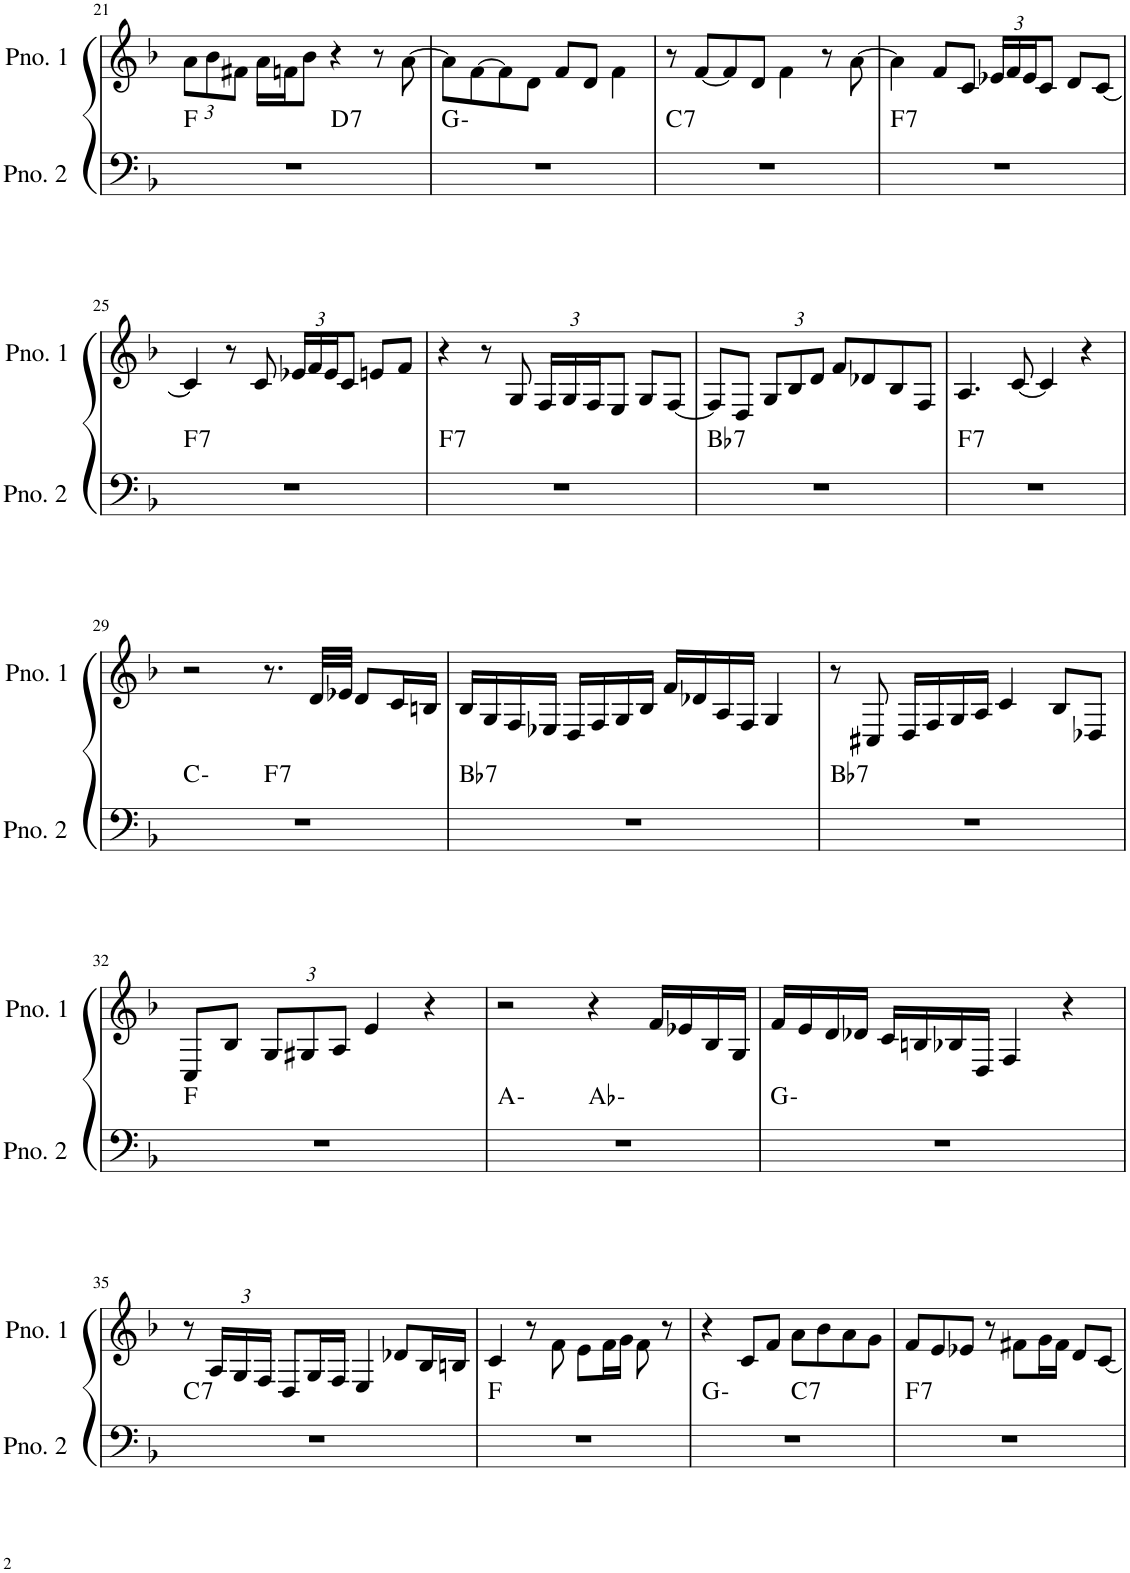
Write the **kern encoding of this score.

**kern	**harte	**kern
*part2	*part2	*part1
*staff2	*	*staff1
*I"ピアノ 2	*	*I"ピアノ 1
!!LO:PB:g=z
*clefF4	*	*clefG2
*k[b-]	*	*k[b-]
*M4/4	*	*M4/4
*	*	*Xbrackettup
=21	=21	=21
*^	*	*
1r	2ryy	F:maj	12a\L
.	.	.	12b-\
.	.	.	12f#X\J
.	.	.	16a\LL
.	.	.	16fn\J
.	.	.	8b-\J
!	!	!LO:H:kt=7	!
.	2ryy	D:7	4r
.	.	.	8r
.	.	.	[8a\
*v	*v	*	*
=22	=22	=22
1r	G:min	8a\L]
.	.	[8f\
.	.	8f\]
.	.	8d\J
.	.	8f/L
.	.	8d/J
.	.	4f\
=23	=23	=23
!	!LO:H:kt=7	!
1r	C:7	8r
.	.	[8f/L
.	.	8f/]
.	.	8d/J
.	.	4f\
.	.	8r
.	.	[8a\
=24	=24	=24
!	!LO:H:kt=7	!
1r	F:7	4a\]
.	.	8f/L
.	.	8c/J
.	.	24e-X/LL
.	.	24f/
.	.	24e-/J
.	.	8c/J
.	.	8d/L
.	.	[8c/J
!!LO:LB:g=z
=25	=25	=25
!	!LO:H:kt=7	!
1r	F:7	4c/]
.	.	8r
.	.	8c/
.	.	24e-X/LL
.	.	24f/
.	.	24e-/J
.	.	8c/J
.	.	8en/L
.	.	8f/J
=26	=26	=26
!	!LO:H:kt=7	!
1r	F:7	4r
.	.	8r
.	.	8G/
.	.	24F/LL
.	.	24G/
.	.	24F/J
.	.	8E/J
.	.	8G/L
.	.	[8F/J
=27	=27	=27
!	!LO:H:kt=7	!
1r	Bb:7	8F/L]
.	.	8D/J
.	.	12G/L
.	.	12B-/
.	.	12d/J
.	.	8f/L
.	.	8d-X/
.	.	8B-/
.	.	8F/J
=28	=28	=28
!	!LO:H:kt=7	!
1r	F:7	4.A/
.	.	[8c/
.	.	4c/]
.	.	4r
!!LO:LB:g=z
=29	=29	=29
*^	*	*
1r	2ryy	C:min	2r
!	!	!LO:H:kt=7	!
.	2ryy	F:7	8.r
.	.	.	32d/LLL
.	.	.	32e-X/JJJ
.	.	.	8d/L
.	.	.	16c/L
.	.	.	16Bn/JJ
=30	=30	=30	=30
!	!	!LO:H:kt=7	!
*v	*v	*	*
1r	Bb:7	16B-/LL
.	.	16G/
.	.	16F/
.	.	16E-X/JJ
.	.	16D/LL
.	.	16F/
.	.	16G/
.	.	16B-/JJ
.	.	16f/LL
.	.	16d-X/
.	.	16A/
.	.	16F/JJ
.	.	4G/
=31	=31	=31
!	!LO:H:kt=7	!
1r	Bb:7	8r
.	.	8C#X/
.	.	16D/LL
.	.	16F/
.	.	16G/
.	.	16A/JJ
.	.	4c/
.	.	8B-/L
.	.	8D-X/J
!!LO:LB:g=z
=32	=32	=32
1r	F:maj	8C/L
.	.	8B-/J
.	.	12G/L
.	.	12G#X/
.	.	12A/J
.	.	4e/
.	.	4r
=33	=33	=33
*^	*	*
1r	2ryy	A:min	2r
.	2ryy	Ab:min	4r
.	.	.	16f/LL
.	.	.	16e-X/
.	.	.	16B-/
.	.	.	16G/JJ
*v	*v	*	*
=34	=34	=34
1r	G:min	16f/LL
.	.	16e/
.	.	16d/
.	.	16d-X/JJ
.	.	16c/LL
.	.	16Bn/
.	.	16B-X/
.	.	16D/JJ
.	.	4F/
.	.	4r
!!LO:LB:g=z
=35	=35	=35
!	!LO:H:kt=7	!
1r	C:7	8r
.	.	24A/LL
.	.	24G/
.	.	24F/JJ
.	.	8D/L
.	.	16G/L
.	.	16F/JJ
.	.	4E/
.	.	8d-X/L
.	.	16B-/L
.	.	16Bn/JJ
=36	=36	=36
1r	F:maj	4c/
.	.	8r
.	.	8f\
.	.	8e\L
.	.	16f\L
.	.	16g\JJ
.	.	8f\
.	.	8r
=37	=37	=37
*^	*	*
1r	2ryy	G:min	4r
.	.	.	8c/L
.	.	.	8f/J
!	!	!LO:H:kt=7	!
.	2ryy	C:7	8a\L
.	.	.	8b-\
.	.	.	8a\
.	.	.	8g\J
=38	=38	=38	=38
!	!	!LO:H:kt=7	!
*v	*v	*	*
1r	F:7	8f/L
.	.	8e/
.	.	8e-X/J
.	.	8r
.	.	8f#X\L
.	.	16g\L
.	.	16f#\JJ
.	.	8d/L
.	.	[8c/J
=	=	=
*-	*-	*-
